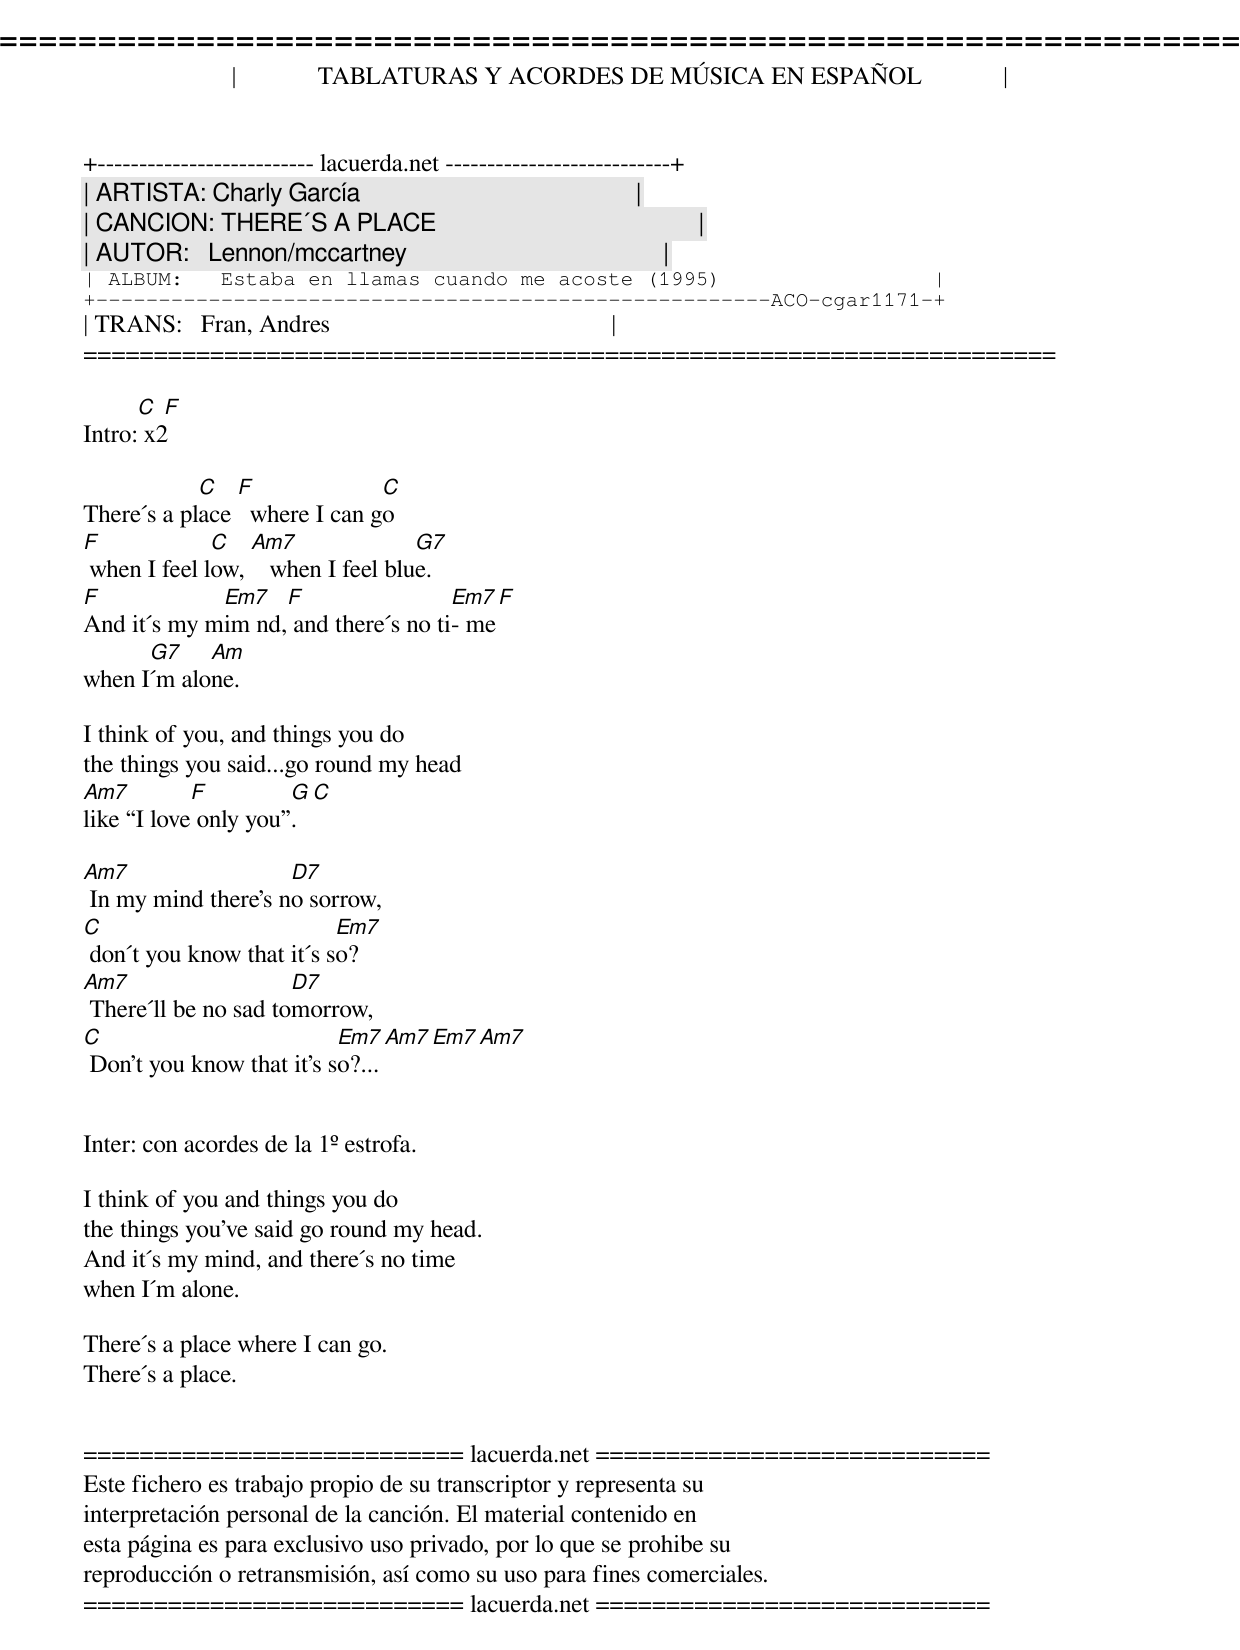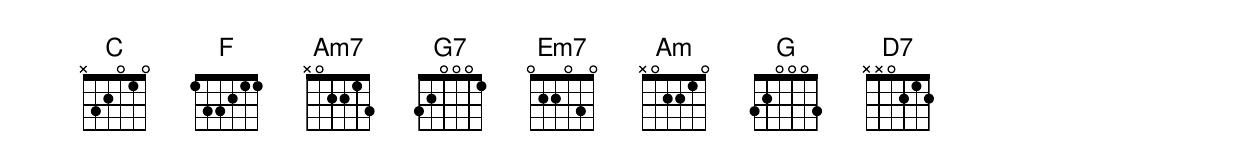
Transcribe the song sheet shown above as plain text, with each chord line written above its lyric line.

=====================================================================
|             TABLATURAS Y ACORDES DE MÚSICA EN ESPAÑOL             |
+-------------------------- lacuerda.net ---------------------------+
| ARTISTA: Charly García                                            |
| CANCION: THERE´S A PLACE                                          |
| AUTOR:   Lennon/mccartney                                         |
| ALBUM:   Estaba en llamas cuando me acoste (1995)                 |
+------------------------------------------------------ACO-cgar1171-+
| TRANS:   Fran, Andres                                             |
=====================================================================

Intro:[C  F] x2

            C   F              C
There´s a place   where I can go
F             C   Am7               G7
 when I feel low,    when I feel blue.
F            Em7   F                 Em7  F
And it´s my mim nd, and there´s no ti- me
      G7    Am
when I´m alone.

I think of you, and things you do
the things you said...go round my head
Am7         F         G      C
like I love only you.

Am7                  D7
 In my mind there's no sorrow,
C                          Em7
 don´t you know that it´s so?
Am7                   D7
 There´ll be no sad tomorrow,
C                          Em7  Am7  Em7  Am7
 Don't you know that it's so?...


Inter: con acordes de la 1º estrofa.

I think of you and things you do
the things you've said go round my head.
And it´s my mind, and there´s no time
when I´m alone.

There´s a place where I can go.
There´s a place.


=========================== lacuerda.net ============================
Este fichero es trabajo propio de su transcriptor y representa su
interpretación personal de la canción. El material contenido en
esta página es para exclusivo uso privado, por lo que se prohibe su
reproducción o retransmisión, así como su uso para fines comerciales.
=========================== lacuerda.net ============================
